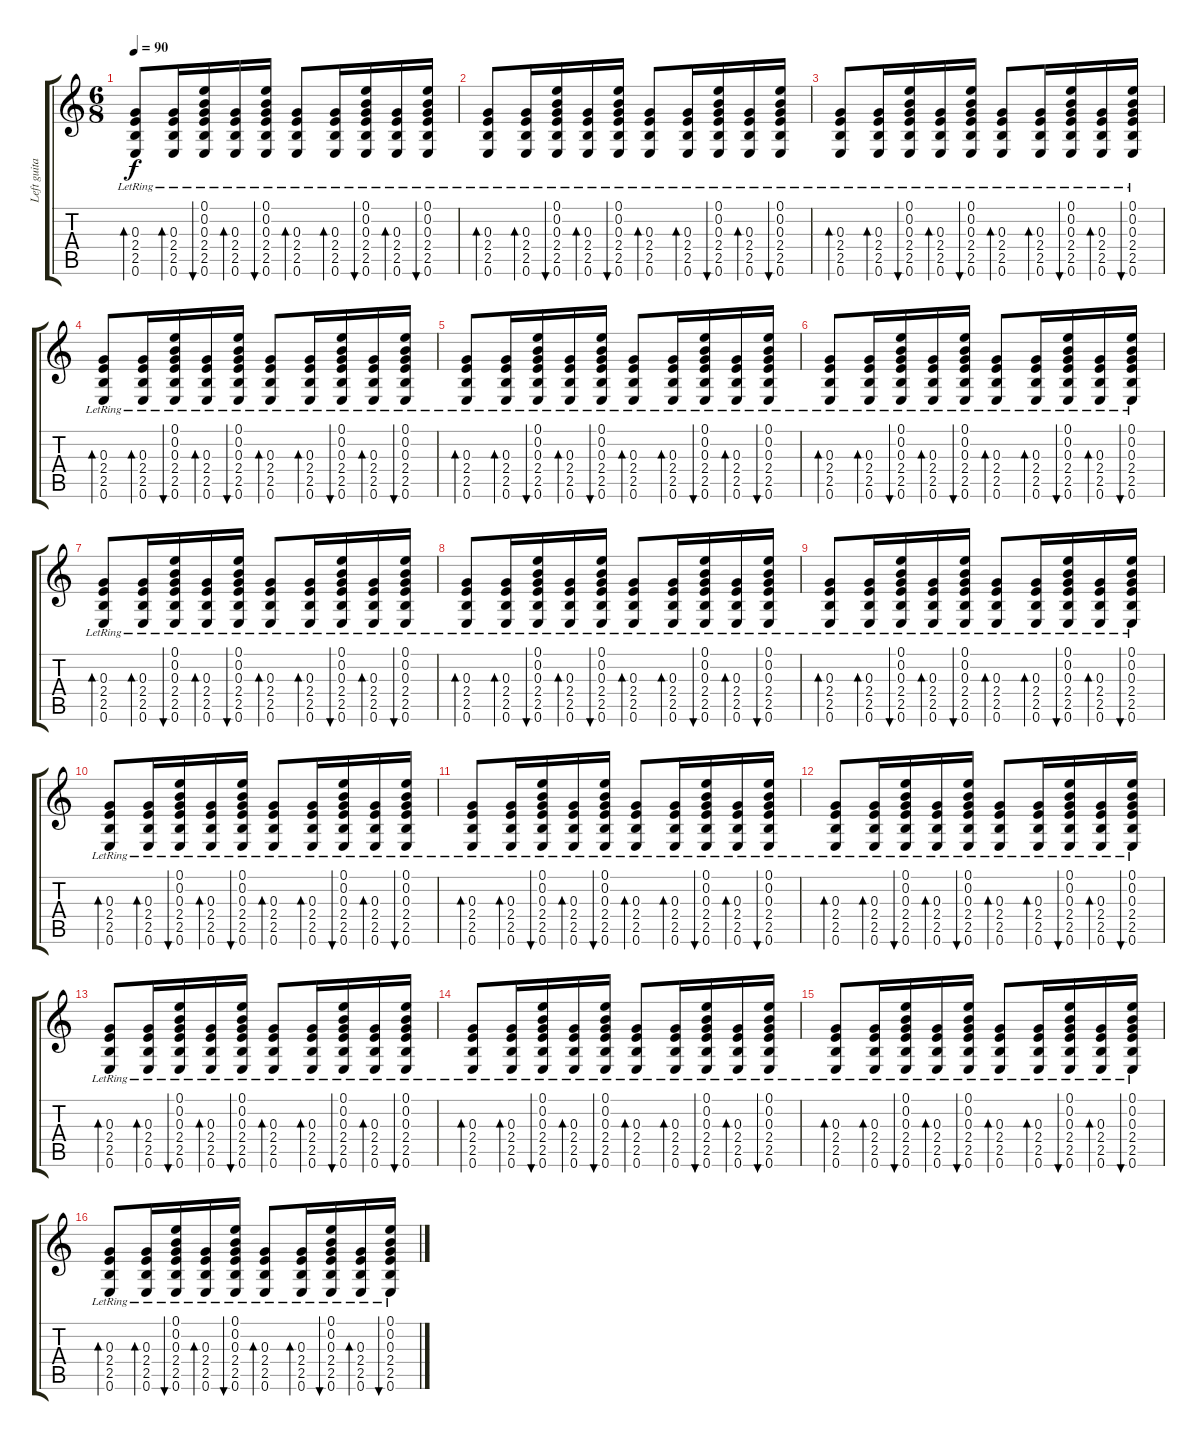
\track ("Left guitar" "Left guita") {instrument acousticguitarsteel}
\staff {score tabs}
\tuning (E4 B3 G3 D3 A2 E2) {hide}
\ts (6 8)
\tempo 90
\clef g2
\ks c
(0.3{lr} 2.4{lr} 2.5{lr} 0.6{lr}).8{bd 60 dy f} (0.3{lr} 2.4{lr} 2.5{lr} 0.6{lr}).16{bd 30} (0.1{lr} 0.2{lr} 0.3{lr} 2.4{lr} 2.5{lr} 0.6{lr}).16{bu 30} (0.3{lr} 2.4{lr} 2.5{lr} 0.6{lr}).16{bd 30} (0.1{lr} 0.2{lr} 0.3{lr} 2.4{lr} 2.5{lr} 0.6{lr}).16{bu 30} (0.3{lr} 2.4{lr} 2.5{lr} 0.6{lr}).8{bd 60} (0.3{lr} 2.4{lr} 2.5{lr} 0.6{lr}).16{bd 30} (0.1{lr} 0.2{lr} 0.3{lr} 2.4{lr} 2.5{lr} 0.6{lr}).16{bu 30} (0.3{lr} 2.4{lr} 2.5{lr} 0.6{lr}).16{bd 30} (0.1{lr} 0.2{lr} 0.3{lr} 2.4{lr} 2.5{lr} 0.6{lr}).16{bu 30} |
(0.3{lr} 2.4{lr} 2.5{lr} 0.6{lr}).8{bd 60} (0.3{lr} 2.4{lr} 2.5{lr} 0.6{lr}).16{bd 30} (0.1{lr} 0.2{lr} 0.3{lr} 2.4{lr} 2.5{lr} 0.6{lr}).16{bu 30} (0.3{lr} 2.4{lr} 2.5{lr} 0.6{lr}).16{bd 30} (0.1{lr} 0.2{lr} 0.3{lr} 2.4{lr} 2.5{lr} 0.6{lr}).16{bu 30} (0.3{lr} 2.4{lr} 2.5{lr} 0.6{lr}).8{bd 60} (0.3{lr} 2.4{lr} 2.5{lr} 0.6{lr}).16{bd 30} (0.1{lr} 0.2{lr} 0.3{lr} 2.4{lr} 2.5{lr} 0.6{lr}).16{bu 30} (0.3{lr} 2.4{lr} 2.5{lr} 0.6{lr}).16{bd 30} (0.1{lr} 0.2{lr} 0.3{lr} 2.4{lr} 2.5{lr} 0.6{lr}).16{bu 30} |
(0.3{lr} 2.4{lr} 2.5{lr} 0.6{lr}).8{bd 60} (0.3{lr} 2.4{lr} 2.5{lr} 0.6{lr}).16{bd 30} (0.1{lr} 0.2{lr} 0.3{lr} 2.4{lr} 2.5{lr} 0.6{lr}).16{bu 30} (0.3{lr} 2.4{lr} 2.5{lr} 0.6{lr}).16{bd 30} (0.1{lr} 0.2{lr} 0.3{lr} 2.4{lr} 2.5{lr} 0.6{lr}).16{bu 30} (0.3{lr} 2.4{lr} 2.5{lr} 0.6{lr}).8{bd 60} (0.3{lr} 2.4{lr} 2.5{lr} 0.6{lr}).16{bd 30} (0.1{lr} 0.2{lr} 0.3{lr} 2.4{lr} 2.5{lr} 0.6{lr}).16{bu 30} (0.3{lr} 2.4{lr} 2.5{lr} 0.6{lr}).16{bd 30} (0.1{lr} 0.2{lr} 0.3{lr} 2.4{lr} 2.5{lr} 0.6{lr}).16{bu 30} |
(0.3{lr} 2.4{lr} 2.5{lr} 0.6{lr}).8{bd 60} (0.3{lr} 2.4{lr} 2.5{lr} 0.6{lr}).16{bd 30} (0.1{lr} 0.2{lr} 0.3{lr} 2.4{lr} 2.5{lr} 0.6{lr}).16{bu 30} (0.3{lr} 2.4{lr} 2.5{lr} 0.6{lr}).16{bd 30} (0.1{lr} 0.2{lr} 0.3{lr} 2.4{lr} 2.5{lr} 0.6{lr}).16{bu 30} (0.3{lr} 2.4{lr} 2.5{lr} 0.6{lr}).8{bd 60} (0.3{lr} 2.4{lr} 2.5{lr} 0.6{lr}).16{bd 30} (0.1{lr} 0.2{lr} 0.3{lr} 2.4{lr} 2.5{lr} 0.6{lr}).16{bu 30} (0.3{lr} 2.4{lr} 2.5{lr} 0.6{lr}).16{bd 30} (0.1{lr} 0.2{lr} 0.3{lr} 2.4{lr} 2.5{lr} 0.6{lr}).16{bu 30} |
(0.3{lr} 2.4{lr} 2.5{lr} 0.6{lr}).8{bd 60} (0.3{lr} 2.4{lr} 2.5{lr} 0.6{lr}).16{bd 30} (0.1{lr} 0.2{lr} 0.3{lr} 2.4{lr} 2.5{lr} 0.6{lr}).16{bu 30} (0.3{lr} 2.4{lr} 2.5{lr} 0.6{lr}).16{bd 30} (0.1{lr} 0.2{lr} 0.3{lr} 2.4{lr} 2.5{lr} 0.6{lr}).16{bu 30} (0.3{lr} 2.4{lr} 2.5{lr} 0.6{lr}).8{bd 60} (0.3{lr} 2.4{lr} 2.5{lr} 0.6{lr}).16{bd 30} (0.1{lr} 0.2{lr} 0.3{lr} 2.4{lr} 2.5{lr} 0.6{lr}).16{bu 30} (0.3{lr} 2.4{lr} 2.5{lr} 0.6{lr}).16{bd 30} (0.1{lr} 0.2{lr} 0.3{lr} 2.4{lr} 2.5{lr} 0.6{lr}).16{bu 30} |
(0.3{lr} 2.4{lr} 2.5{lr} 0.6{lr}).8{bd 60} (0.3{lr} 2.4{lr} 2.5{lr} 0.6{lr}).16{bd 30} (0.1{lr} 0.2{lr} 0.3{lr} 2.4{lr} 2.5{lr} 0.6{lr}).16{bu 30} (0.3{lr} 2.4{lr} 2.5{lr} 0.6{lr}).16{bd 30} (0.1{lr} 0.2{lr} 0.3{lr} 2.4{lr} 2.5{lr} 0.6{lr}).16{bu 30} (0.3{lr} 2.4{lr} 2.5{lr} 0.6{lr}).8{bd 60} (0.3{lr} 2.4{lr} 2.5{lr} 0.6{lr}).16{bd 30} (0.1{lr} 0.2{lr} 0.3{lr} 2.4{lr} 2.5{lr} 0.6{lr}).16{bu 30} (0.3{lr} 2.4{lr} 2.5{lr} 0.6{lr}).16{bd 30} (0.1{lr} 0.2{lr} 0.3{lr} 2.4{lr} 2.5{lr} 0.6{lr}).16{bu 30} |
(0.3{lr} 2.4{lr} 2.5{lr} 0.6{lr}).8{bd 60} (0.3{lr} 2.4{lr} 2.5{lr} 0.6{lr}).16{bd 30} (0.1{lr} 0.2{lr} 0.3{lr} 2.4{lr} 2.5{lr} 0.6{lr}).16{bu 30} (0.3{lr} 2.4{lr} 2.5{lr} 0.6{lr}).16{bd 30} (0.1{lr} 0.2{lr} 0.3{lr} 2.4{lr} 2.5{lr} 0.6{lr}).16{bu 30} (0.3{lr} 2.4{lr} 2.5{lr} 0.6{lr}).8{bd 60} (0.3{lr} 2.4{lr} 2.5{lr} 0.6{lr}).16{bd 30} (0.1{lr} 0.2{lr} 0.3{lr} 2.4{lr} 2.5{lr} 0.6{lr}).16{bu 30} (0.3{lr} 2.4{lr} 2.5{lr} 0.6{lr}).16{bd 30} (0.1{lr} 0.2{lr} 0.3{lr} 2.4{lr} 2.5{lr} 0.6{lr}).16{bu 30} |
(0.3{lr} 2.4{lr} 2.5{lr} 0.6{lr}).8{bd 60} (0.3{lr} 2.4{lr} 2.5{lr} 0.6{lr}).16{bd 30} (0.1{lr} 0.2{lr} 0.3{lr} 2.4{lr} 2.5{lr} 0.6{lr}).16{bu 30} (0.3{lr} 2.4{lr} 2.5{lr} 0.6{lr}).16{bd 30} (0.1{lr} 0.2{lr} 0.3{lr} 2.4{lr} 2.5{lr} 0.6{lr}).16{bu 30} (0.3{lr} 2.4{lr} 2.5{lr} 0.6{lr}).8{bd 60} (0.3{lr} 2.4{lr} 2.5{lr} 0.6{lr}).16{bd 30} (0.1{lr} 0.2{lr} 0.3{lr} 2.4{lr} 2.5{lr} 0.6{lr}).16{bu 30} (0.3{lr} 2.4{lr} 2.5{lr} 0.6{lr}).16{bd 30} (0.1{lr} 0.2{lr} 0.3{lr} 2.4{lr} 2.5{lr} 0.6{lr}).16{bu 30} |
(0.3{lr} 2.4{lr} 2.5{lr} 0.6{lr}).8{bd 60} (0.3{lr} 2.4{lr} 2.5{lr} 0.6{lr}).16{bd 30} (0.1{lr} 0.2{lr} 0.3{lr} 2.4{lr} 2.5{lr} 0.6{lr}).16{bu 30} (0.3{lr} 2.4{lr} 2.5{lr} 0.6{lr}).16{bd 30} (0.1{lr} 0.2{lr} 0.3{lr} 2.4{lr} 2.5{lr} 0.6{lr}).16{bu 30} (0.3{lr} 2.4{lr} 2.5{lr} 0.6{lr}).8{bd 60} (0.3{lr} 2.4{lr} 2.5{lr} 0.6{lr}).16{bd 30} (0.1{lr} 0.2{lr} 0.3{lr} 2.4{lr} 2.5{lr} 0.6{lr}).16{bu 30} (0.3{lr} 2.4{lr} 2.5{lr} 0.6{lr}).16{bd 30} (0.1{lr} 0.2{lr} 0.3{lr} 2.4{lr} 2.5{lr} 0.6{lr}).16{bu 30} |
(0.3{lr} 2.4{lr} 2.5{lr} 0.6{lr}).8{bd 60} (0.3{lr} 2.4{lr} 2.5{lr} 0.6{lr}).16{bd 30} (0.1{lr} 0.2{lr} 0.3{lr} 2.4{lr} 2.5{lr} 0.6{lr}).16{bu 30} (0.3{lr} 2.4{lr} 2.5{lr} 0.6{lr}).16{bd 30} (0.1{lr} 0.2{lr} 0.3{lr} 2.4{lr} 2.5{lr} 0.6{lr}).16{bu 30} (0.3{lr} 2.4{lr} 2.5{lr} 0.6{lr}).8{bd 60} (0.3{lr} 2.4{lr} 2.5{lr} 0.6{lr}).16{bd 30} (0.1{lr} 0.2{lr} 0.3{lr} 2.4{lr} 2.5{lr} 0.6{lr}).16{bu 30} (0.3{lr} 2.4{lr} 2.5{lr} 0.6{lr}).16{bd 30} (0.1{lr} 0.2{lr} 0.3{lr} 2.4{lr} 2.5{lr} 0.6{lr}).16{bu 30} |
(0.3{lr} 2.4{lr} 2.5{lr} 0.6{lr}).8{bd 60} (0.3{lr} 2.4{lr} 2.5{lr} 0.6{lr}).16{bd 30} (0.1{lr} 0.2{lr} 0.3{lr} 2.4{lr} 2.5{lr} 0.6{lr}).16{bu 30} (0.3{lr} 2.4{lr} 2.5{lr} 0.6{lr}).16{bd 30} (0.1{lr} 0.2{lr} 0.3{lr} 2.4{lr} 2.5{lr} 0.6{lr}).16{bu 30} (0.3{lr} 2.4{lr} 2.5{lr} 0.6{lr}).8{bd 60} (0.3{lr} 2.4{lr} 2.5{lr} 0.6{lr}).16{bd 30} (0.1{lr} 0.2{lr} 0.3{lr} 2.4{lr} 2.5{lr} 0.6{lr}).16{bu 30} (0.3{lr} 2.4{lr} 2.5{lr} 0.6{lr}).16{bd 30} (0.1{lr} 0.2{lr} 0.3{lr} 2.4{lr} 2.5{lr} 0.6{lr}).16{bu 30} |
(0.3{lr} 2.4{lr} 2.5{lr} 0.6{lr}).8{bd 60} (0.3{lr} 2.4{lr} 2.5{lr} 0.6{lr}).16{bd 30} (0.1{lr} 0.2{lr} 0.3{lr} 2.4{lr} 2.5{lr} 0.6{lr}).16{bu 30} (0.3{lr} 2.4{lr} 2.5{lr} 0.6{lr}).16{bd 30} (0.1{lr} 0.2{lr} 0.3{lr} 2.4{lr} 2.5{lr} 0.6{lr}).16{bu 30} (0.3{lr} 2.4{lr} 2.5{lr} 0.6{lr}).8{bd 60} (0.3{lr} 2.4{lr} 2.5{lr} 0.6{lr}).16{bd 30} (0.1{lr} 0.2{lr} 0.3{lr} 2.4{lr} 2.5{lr} 0.6{lr}).16{bu 30} (0.3{lr} 2.4{lr} 2.5{lr} 0.6{lr}).16{bd 30} (0.1{lr} 0.2{lr} 0.3{lr} 2.4{lr} 2.5{lr} 0.6{lr}).16{bu 30} |
(0.3{lr} 2.4{lr} 2.5{lr} 0.6{lr}).8{bd 60} (0.3{lr} 2.4{lr} 2.5{lr} 0.6{lr}).16{bd 30} (0.1{lr} 0.2{lr} 0.3{lr} 2.4{lr} 2.5{lr} 0.6{lr}).16{bu 30} (0.3{lr} 2.4{lr} 2.5{lr} 0.6{lr}).16{bd 30} (0.1{lr} 0.2{lr} 0.3{lr} 2.4{lr} 2.5{lr} 0.6{lr}).16{bu 30} (0.3{lr} 2.4{lr} 2.5{lr} 0.6{lr}).8{bd 60} (0.3{lr} 2.4{lr} 2.5{lr} 0.6{lr}).16{bd 30} (0.1{lr} 0.2{lr} 0.3{lr} 2.4{lr} 2.5{lr} 0.6{lr}).16{bu 30} (0.3{lr} 2.4{lr} 2.5{lr} 0.6{lr}).16{bd 30} (0.1{lr} 0.2{lr} 0.3{lr} 2.4{lr} 2.5{lr} 0.6{lr}).16{bu 30} |
(0.3{lr} 2.4{lr} 2.5{lr} 0.6{lr}).8{bd 60} (0.3{lr} 2.4{lr} 2.5{lr} 0.6{lr}).16{bd 30} (0.1{lr} 0.2{lr} 0.3{lr} 2.4{lr} 2.5{lr} 0.6{lr}).16{bu 30} (0.3{lr} 2.4{lr} 2.5{lr} 0.6{lr}).16{bd 30} (0.1{lr} 0.2{lr} 0.3{lr} 2.4{lr} 2.5{lr} 0.6{lr}).16{bu 30} (0.3{lr} 2.4{lr} 2.5{lr} 0.6{lr}).8{bd 60} (0.3{lr} 2.4{lr} 2.5{lr} 0.6{lr}).16{bd 30} (0.1{lr} 0.2{lr} 0.3{lr} 2.4{lr} 2.5{lr} 0.6{lr}).16{bu 30} (0.3{lr} 2.4{lr} 2.5{lr} 0.6{lr}).16{bd 30} (0.1{lr} 0.2{lr} 0.3{lr} 2.4{lr} 2.5{lr} 0.6{lr}).16{bu 30} |
(0.3{lr} 2.4{lr} 2.5{lr} 0.6{lr}).8{bd 60} (0.3{lr} 2.4{lr} 2.5{lr} 0.6{lr}).16{bd 30} (0.1{lr} 0.2{lr} 0.3{lr} 2.4{lr} 2.5{lr} 0.6{lr}).16{bu 30} (0.3{lr} 2.4{lr} 2.5{lr} 0.6{lr}).16{bd 30} (0.1{lr} 0.2{lr} 0.3{lr} 2.4{lr} 2.5{lr} 0.6{lr}).16{bu 30} (0.3{lr} 2.4{lr} 2.5{lr} 0.6{lr}).8{bd 60} (0.3{lr} 2.4{lr} 2.5{lr} 0.6{lr}).16{bd 30} (0.1{lr} 0.2{lr} 0.3{lr} 2.4{lr} 2.5{lr} 0.6{lr}).16{bu 30} (0.3{lr} 2.4{lr} 2.5{lr} 0.6{lr}).16{bd 30} (0.1{lr} 0.2{lr} 0.3{lr} 2.4{lr} 2.5{lr} 0.6{lr}).16{bu 30} |
(0.3{lr} 2.4{lr} 2.5{lr} 0.6{lr}).8{bd 60} (0.3{lr} 2.4{lr} 2.5{lr} 0.6{lr}).16{bd 30} (0.1{lr} 0.2{lr} 0.3{lr} 2.4{lr} 2.5{lr} 0.6{lr}).16{bu 30} (0.3{lr} 2.4{lr} 2.5{lr} 0.6{lr}).16{bd 30} (0.1{lr} 0.2{lr} 0.3{lr} 2.4{lr} 2.5{lr} 0.6{lr}).16{bu 30} (0.3{lr} 2.4{lr} 2.5{lr} 0.6{lr}).8{bd 60} (0.3{lr} 2.4{lr} 2.5{lr} 0.6{lr}).16{bd 30} (0.1{lr} 0.2{lr} 0.3{lr} 2.4{lr} 2.5{lr} 0.6{lr}).16{bu 30} (0.3{lr} 2.4{lr} 2.5{lr} 0.6{lr}).16{bd 30} (0.1{lr} 0.2{lr} 0.3{lr} 2.4{lr} 2.5{lr} 0.6{lr}).16{bu 30}
